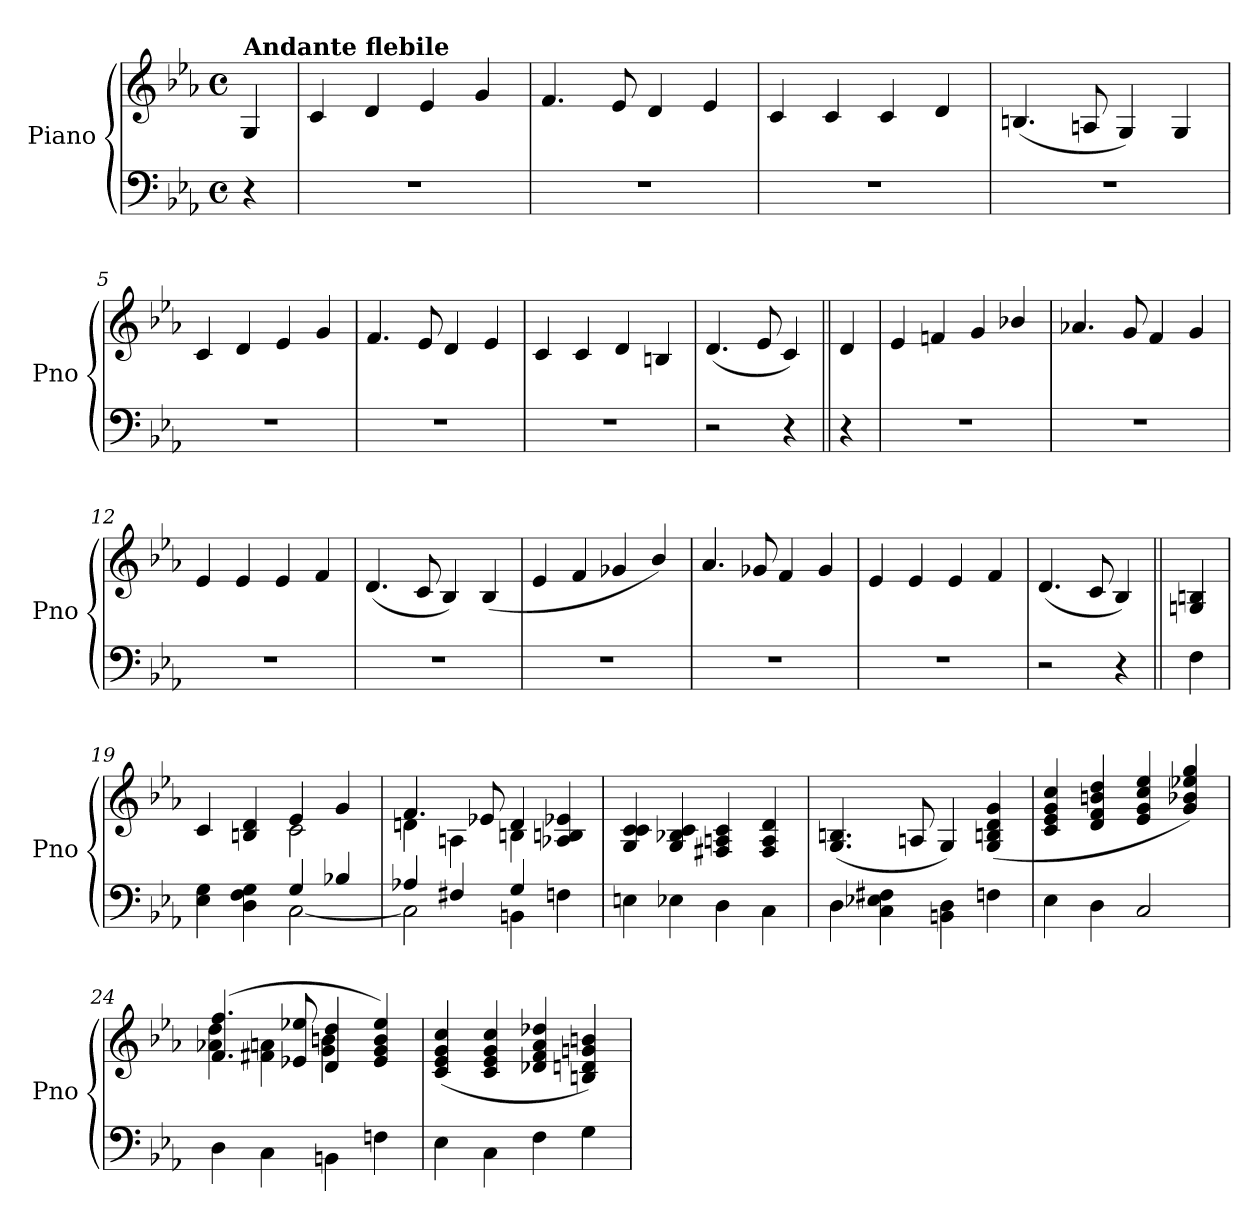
**kern	**kern	**dynam
*part1	*part1	*part1
*staff2	*staff1	*staff1/2
*I"Piano	*	*
*I'Pno	*	*
*clefF4	*clefG2	*
*k[b-e-a-]	*k[b-e-a-]	*
*M4/4	*M4/4	*
*met(c)	*met(c)	*
=	=	=
!	!LO:TX:a:B:t=Andante flebile	!
!	!	!LO:DY:b
4r	4G/	other-dynamics
=1	=1	=1
1r	4c/	.
.	4d/	.
.	4e-/	.
.	4g/	.
=2	=2	=2
1r	4.f/	.
.	8e-/	.
.	4d/	.
.	4e-/	.
=3	=3	=3
1r	4c/	.
.	4c/	.
.	4c/	.
.	4d/	.
=4	=4	=4
1r	(4.Bn/	.
.	8An/	.
.	4G/)	.
.	4G/	.
!!LO:LB:g=z
=5	=5	=5
1r	4c/	.
.	4d/	.
.	4e-/	.
.	4g/	.
=6	=6	=6
1r	4.f/	.
.	8e-/	.
.	4d/	.
.	4e-/	.
=7	=7	=7
1r	4c/	.
.	4c/	.
.	4d/	.
.	4Bn/	.
=8	=8	=8
2r	(4.d/	.
.	8e-/	.
4r	4c/)	.
=9||	=9||	=9||
!	!	!LO:DY:a
4r	4d/	other-dynamics
=10	=10	=10
1r	4e-/	.
.	4fn/	.
.	4g/	.
.	4b-X/	.
=11	=11	=11
1r	4.a-X/	.
.	8g/	.
.	4f/	.
.	4g/	.
!!LO:LB:g=z
=12	=12	=12
1r	4e-/	.
.	4e-/	.
.	4e-/	.
.	4f/	.
=13	=13	=13
1r	(4.d/	.
.	8c/	.
.	4B-/)	.
.	(4B-/	.
=14	=14	=14
1r	4e-/	.
.	4f/	.
.	4g-X/	.
.	4b-/)	.
=15	=15	=15
1r	4.a-/	.
.	8g-X/	.
.	4f/	.
.	4g-/	.
=16	=16	=16
1r	4e-/	.
.	4e-/	.
.	4e-/	.
.	4f/	.
=17	=17	=17
2r	(4.d/	.
.	8c/	.
4r	4B-/)	.
=18||	=18||	=18||
!	!	!LO:DY:a
4F\	4Gn/ 4Bn/	other-dynamics
!!LO:LB:g=z
=19	=19	=19
*^	*^	*
!	!	!	!	!LO:DY:b
4E-\ 4G\	2ryy	4c/	2ryy	other-dynamics
4D\ 4F\ 4G\	.	4Bn/ 4d/	.	.
4G/	[2C\	4e-/	2c\	.
4B-X/	.	4g/	.	.
=20	=20	=20	=20	=20
4A-X/	2C\]	4.f/	4dn\	.
4F#X/	.	.	4An\	.
.	.	8e-X/	.	.
4G/	4BBn\	4d/	4Bn\	.
4ryy	4Fn\	4A-X/ 4Bn/ 4e-X/	4ryy	.
*v	*v	*	*	*
*	*v	*v	*
=21	=21	=21
4En\	4G/ 4c/ 4c/	.
4E-X\	4G/ 4B-X/ 4c/	.
4D\	4F#X/ 4An/ 4c/	.
4C\	4F#/ 4A/ 4d/	.
=22	=22	=22
4D\	(4.G/ 4.Bn/	.
4C\ 4E-X\ 4F#X\	.	.
.	8An/	.
4BBn\ 4D\	4G/)	.
!	!	!LO:DY:a=2
4Fn\	(>4G/ 4Bn/ 4d/ 4g/	other-dynamics
=23	=23	=23
4E-\	4c/ 4e-/ 4g/ 4cc/	.
4D\	4d/ 4f/ 4bn/ 4dd/	.
2C/	4e-/ 4g/ 4cc/ 4ee-/	.
.	4g/ 4b-X/ 4ee-X/ 4gg/)	.
!!LO:LB:g=z
=24	=24	=24
*	*^	*
4D\	(4.f/ 4.ff/	4a-X\ 4dd\	.
4C\	.	4f#X\ 4an\	.
.	8e-X/ 8ee-X/	.	.
4BBn\	4d/ 4dd/	4g\ 4bn\	.
!	!	!	!LO:DY:b
4Fn\	4e-/ 4g/ 4b/ 4ee-/)	4ryy	other-dynamics
*	*v	*v	*
=25	=25	=25
4E-\	(>4c/ 4e-/ 4g/ 4cc/	.
4C\	4c/ 4e-/ 4g/ 4cc/	.
4F\	4d-X/ 4f/ 4a-/ 4dd-X/	.
4G\	4Bn/ 4dn/ 4gn/ 4bn/)	.
=	=	=
*-	*-	*-
